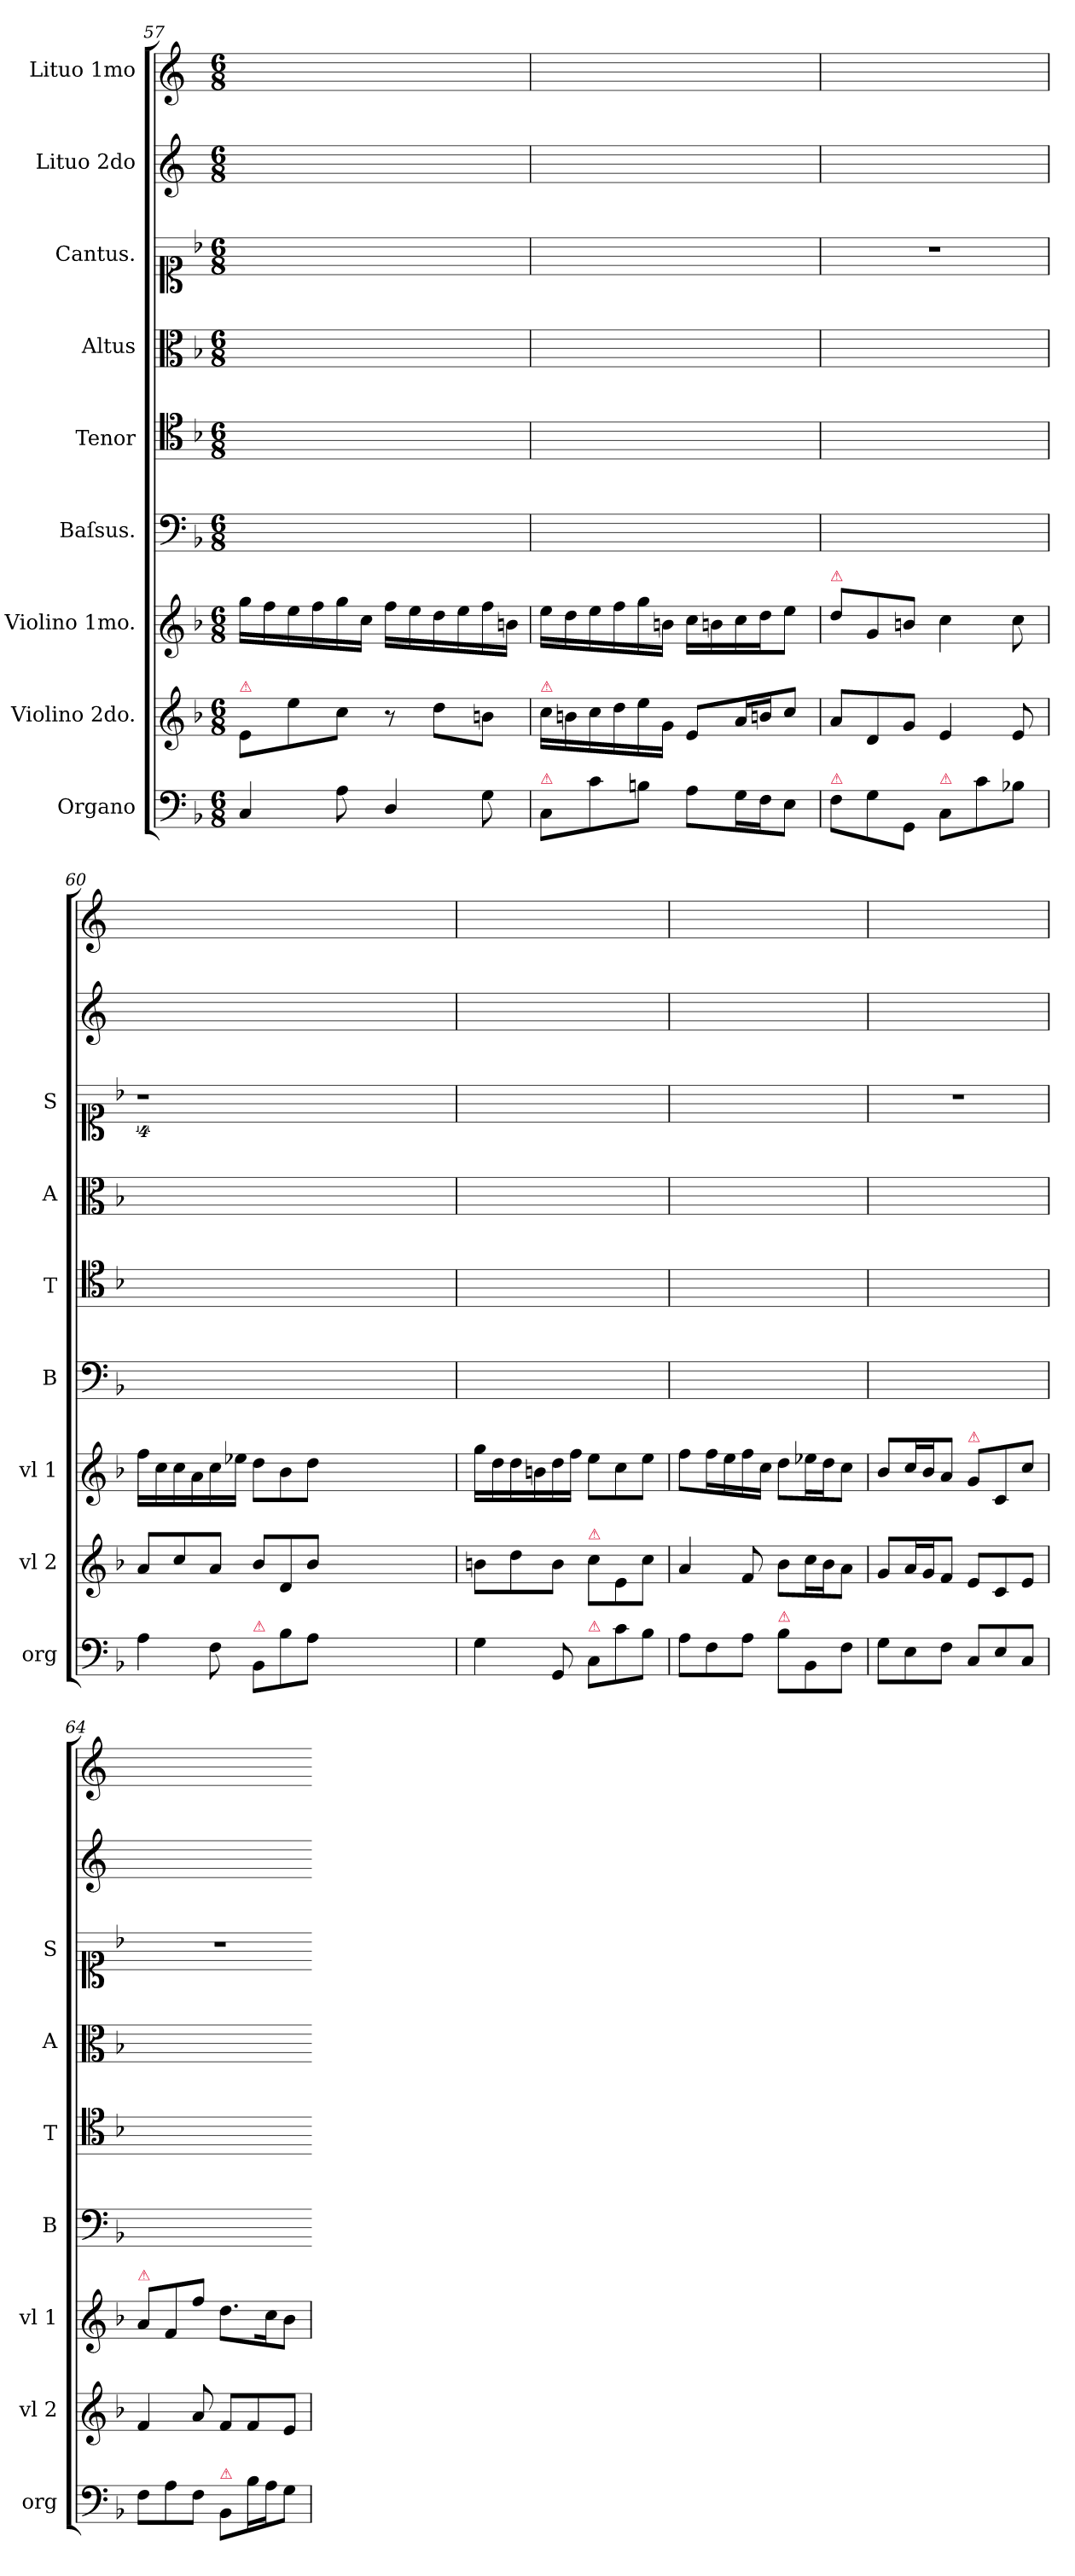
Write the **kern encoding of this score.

**kern	**kern	**kern	**kern	**kern	**kern	**kern	**kern	**kern
*part9	*part8	*part7	*part6	*part5	*part4	*part3	*part2	*part1
*staff9	*staff8	*staff7	*staff6	*staff5	*staff4	*staff3	*staff2	*staff1
*I"Organo	*I"Violino 2do.	*I"Violino 1mo.	*I"Baſsus.	*I"Tenor	*I"Altus	*I"Cantus.	*I"Lituo 2do	*I"Lituo 1mo
*I'org	*I'vl 2	*I'vl 1	*I'B	*I'T	*I'A	*I'S	*	*
*clefF4	*clefG2	*clefG2	*clefF4	*clefC4	*clefC3	*clefC1	*clefG2	*clefG2
*	*	*	*	*	*	*	*ITrd-3c-5	*ITrd-3c-5
*k[b-]	*k[b-]	*k[b-]	*k[b-]	*k[b-]	*k[b-]	*k[b-]	*k[b-]	*k[b-]
*M6/8	*M6/8	*M6/8	*M6/8	*M6/8	*M6/8	*M6/8	*M6/8	*M6/8
=57	=57	=57	=57	=57	=57	=57	=57	=57
!	!LO:TX:a:color=crimson:t=⚠	!	!	!	!	!	!	!
4C/	8e/L	16gg\LL	2.ryy	2.ryy	2.ryy	2.ryy	2.ryy	2.ryy
.	.	16ff\	.	.	.	.	.	.
.	8ee\	16ee\	.	.	.	.	.	.
.	.	16ff\	.	.	.	.	.	.
8A\	8cc\J	16gg\	.	.	.	.	.	.
.	.	16cc\JJ	.	.	.	.	.	.
4D/	8r	16ff\LL	.	.	.	.	.	.
.	.	16ee\	.	.	.	.	.	.
.	8dd\L	16dd\	.	.	.	.	.	.
.	.	16ee\	.	.	.	.	.	.
8G\	8bn\J	16ff\	.	.	.	.	.	.
.	.	16bn\JJ	.	.	.	.	.	.
=58	=58	=58	=58	=58	=58	=58	=58	=58
!	!LO:TX:a:color=crimson:t=⚠	!	!	!	!	!	!	!
!LO:TX:a:color=crimson:t=⚠	!	!	!	!	!	!	!	!
8C/L	16cc\LL	16ee\LL	2.ryy	2.ryy	2.ryy	2.ryy	2.ryy	2.ryy
.	16bn\	16dd\	.	.	.	.	.	.
8c\	16cc\	16ee\	.	.	.	.	.	.
.	16dd\	16ff\	.	.	.	.	.	.
8Bn\J	16ee\	16gg\	.	.	.	.	.	.
.	16g/JJ	16bn\JJ	.	.	.	.	.	.
8A\L	8e/L	16cc\LL	.	.	.	.	.	.
.	.	16bn\	.	.	.	.	.	.
16G\L	16a/L	16cc\	.	.	.	.	.	.
16F\J	16bn/J	16dd\J	.	.	.	.	.	.
8E\J	8cc/J	8ee\J	.	.	.	.	.	.
=59	=59	=59	=59	=59	=59	=59	=59	=59
!	!	!LO:TX:a:color=crimson:t=⚠	!	!	!	!	!	!
!LO:TX:a:color=crimson:t=⚠	!	!	!	!	!	!	!	!
8F\L	8a/L	8dd\L	2.ryy	2.ryy	2.ryy	2.r	2.ryy	2.ryy
8G\	8d/	8g/	.	.	.	.	.	.
8GG/J	8g/J	8bn/J	.	.	.	.	.	.
!LO:TX:a:color=crimson:t=⚠	!	!	!	!	!	!	!	!
8C\L	4e/	4cc\	.	.	.	.	.	.
8c\	.	.	.	.	.	.	.	.
8B-X\J	8e/	8cc\	.	.	.	.	.	.
=60	=60	=60	=60	=60	=60	=60	=60	=60
4A\	8a/L	16ff\LL	2.ryy	2.ryy	2.ryy	4%9r	2.ryy	2.ryy
.	.	16cc\	.	.	.	.	.	.
.	8cc/	16cc\	.	.	.	.	.	.
.	.	16a\	.	.	.	.	.	.
8F\	8a/J	16cc\	.	.	.	.	.	.
.	.	16ee-X\JJ	.	.	.	.	.	.
!LO:TX:a:color=crimson:t=⚠	!	!	!	!	!	!	!	!
8BB-/L	8b-/L	8dd\L	.	.	.	.	.	.
8B-\	8d/	8b-\	.	.	.	.	.	.
8A\J	8b-/J	8dd\J	.	.	.	.	.	.
1.ryy	1.ryy	1.ryy	1.ryy	1.ryy	1.ryy	.	1.ryy	1.ryy
=61	=61	=61	=61	=61	=61	=61	=61	=61
4G\	8bn\L	16gg\LL	2.ryy	2.ryy	2.ryy	2.ryy	2.ryy	2.ryy
.	.	16dd\	.	.	.	.	.	.
.	8dd\	16dd\	.	.	.	.	.	.
.	.	16bn\	.	.	.	.	.	.
8GG/	8b\J	16dd\	.	.	.	.	.	.
.	.	16ff\JJ	.	.	.	.	.	.
!	!LO:TX:a:color=crimson:t=⚠	!	!	!	!	!	!	!
!LO:TX:a:color=crimson:t=⚠	!	!	!	!	!	!	!	!
8C/L	8cc\L	8ee\L	.	.	.	.	.	.
8c\	8e/	8cc\	.	.	.	.	.	.
8B-\J	8cc\J	8ee\J	.	.	.	.	.	.
=62	=62	=62	=62	=62	=62	=62	=62	=62
8A\L	4a/	8ff\L	2.ryy	2.ryy	2.ryy	2.ryy	2.ryy	2.ryy
8F\	.	16ff\L	.	.	.	.	.	.
.	.	16ee\	.	.	.	.	.	.
8A\J	8f/	16ff\	.	.	.	.	.	.
.	.	16cc\JJ	.	.	.	.	.	.
!LO:TX:a:color=crimson:t=⚠	!	!	!	!	!	!	!	!
8B-\L	8b-\L	8dd\L	.	.	.	.	.	.
8BB-/	16cc\L	16ee-X\L	.	.	.	.	.	.
.	16b-\J	16dd\J	.	.	.	.	.	.
8F\J	8a\J	8cc\J	.	.	.	.	.	.
=63	=63	=63	=63	=63	=63	=63	=63	=63
8G\L	8g/L	8b-/L	2.ryy	2.ryy	2.ryy	2.r	2.ryy	2.ryy
8E\	16a/L	16cc/L	.	.	.	.	.	.
.	16g/J	16b-/J	.	.	.	.	.	.
8F\J	8f/J	8a/J	.	.	.	.	.	.
!	!	!LO:TX:a:color=crimson:t=⚠	!	!	!	!	!	!
8C/L	8e/L	8g/L	.	.	.	.	.	.
8E/	8c/	8c/	.	.	.	.	.	.
8C/J	8e/J	8cc\J	.	.	.	.	.	.
=64	=64	=64	=64	=64	=64	=64	=64	=64
!	!	!LO:TX:a:color=crimson:t=⚠	!	!	!	!	!	!
8F\L	4f/	8a/L	2.ryy	2.ryy	2.ryy	2.r	2.ryy	2.ryy
8A\	.	8f/	.	.	.	.	.	.
8F\J	8a/	8ff\J	.	.	.	.	.	.
!LO:TX:a:color=crimson:t=⚠	!	!	!	!	!	!	!	!
8BB-/L	8f/L	8.dd\L	.	.	.	.	.	.
16B-\L	8f/	.	.	.	.	.	.	.
16A\J	.	16cc\K	.	.	.	.	.	.
8G\J	8e/J	8b-\J	.	.	.	.	.	.
=	=	=	=	=	=	=-	=	=
*-	*-	*-	*-	*-	*-	*-	*-	*-
